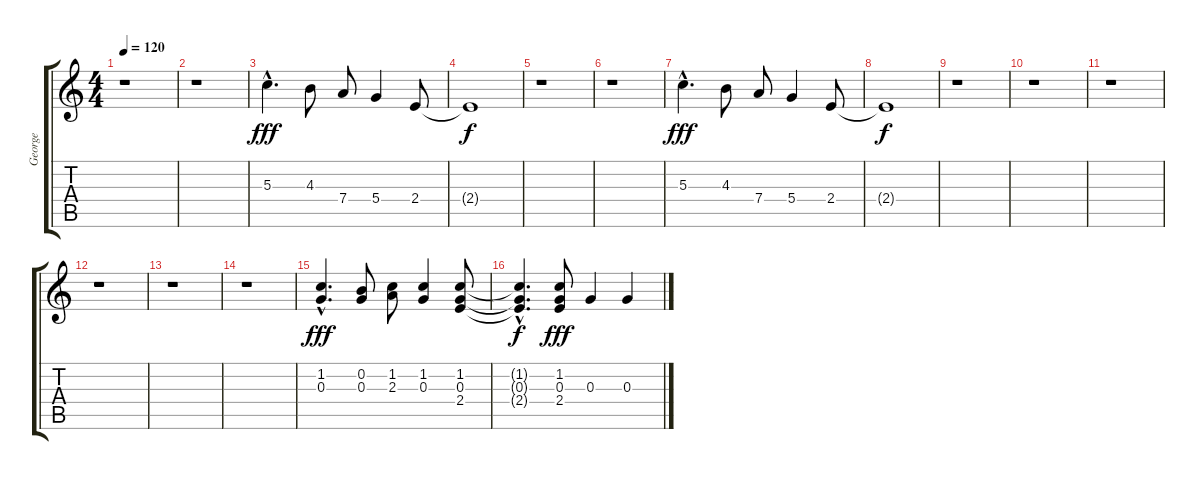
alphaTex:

\track ("George" "George") {instrument electricguitarjazz}
\staff {score tabs}
\tuning (E4 B3 G3 D3 A2 E2) {hide}
\ts (4 4)
\tempo 120
\clef g2
\ks c
r.1{dy fff} |
r.1 |
5.3{hac}.4{d} 4.3.8 7.4.8 5.4.4 2.4.8 |
2.4{t}.1{dy f} |
r.1 |
r.1 |
5.3{hac}.4{d dy fff} 4.3.8 7.4.8 5.4.4 2.4.8 |
2.4{t}.1{dy f} |
r.1 |
r.1 |
r.1 |
r.1 |
r.1 |
r.1 |
(1.2{hac} 0.3{hac}).4{d dy fff volume 16} (0.2 0.3).8 (1.2 2.3).8 (1.2 0.3).4 (1.2 0.3 2.4).8 |
(1.2{hac t} 0.3{hac t} 2.4{hac t}).4{d dy f} (1.2 0.3 2.4).8{dy fff} 0.3.4 0.3.4
